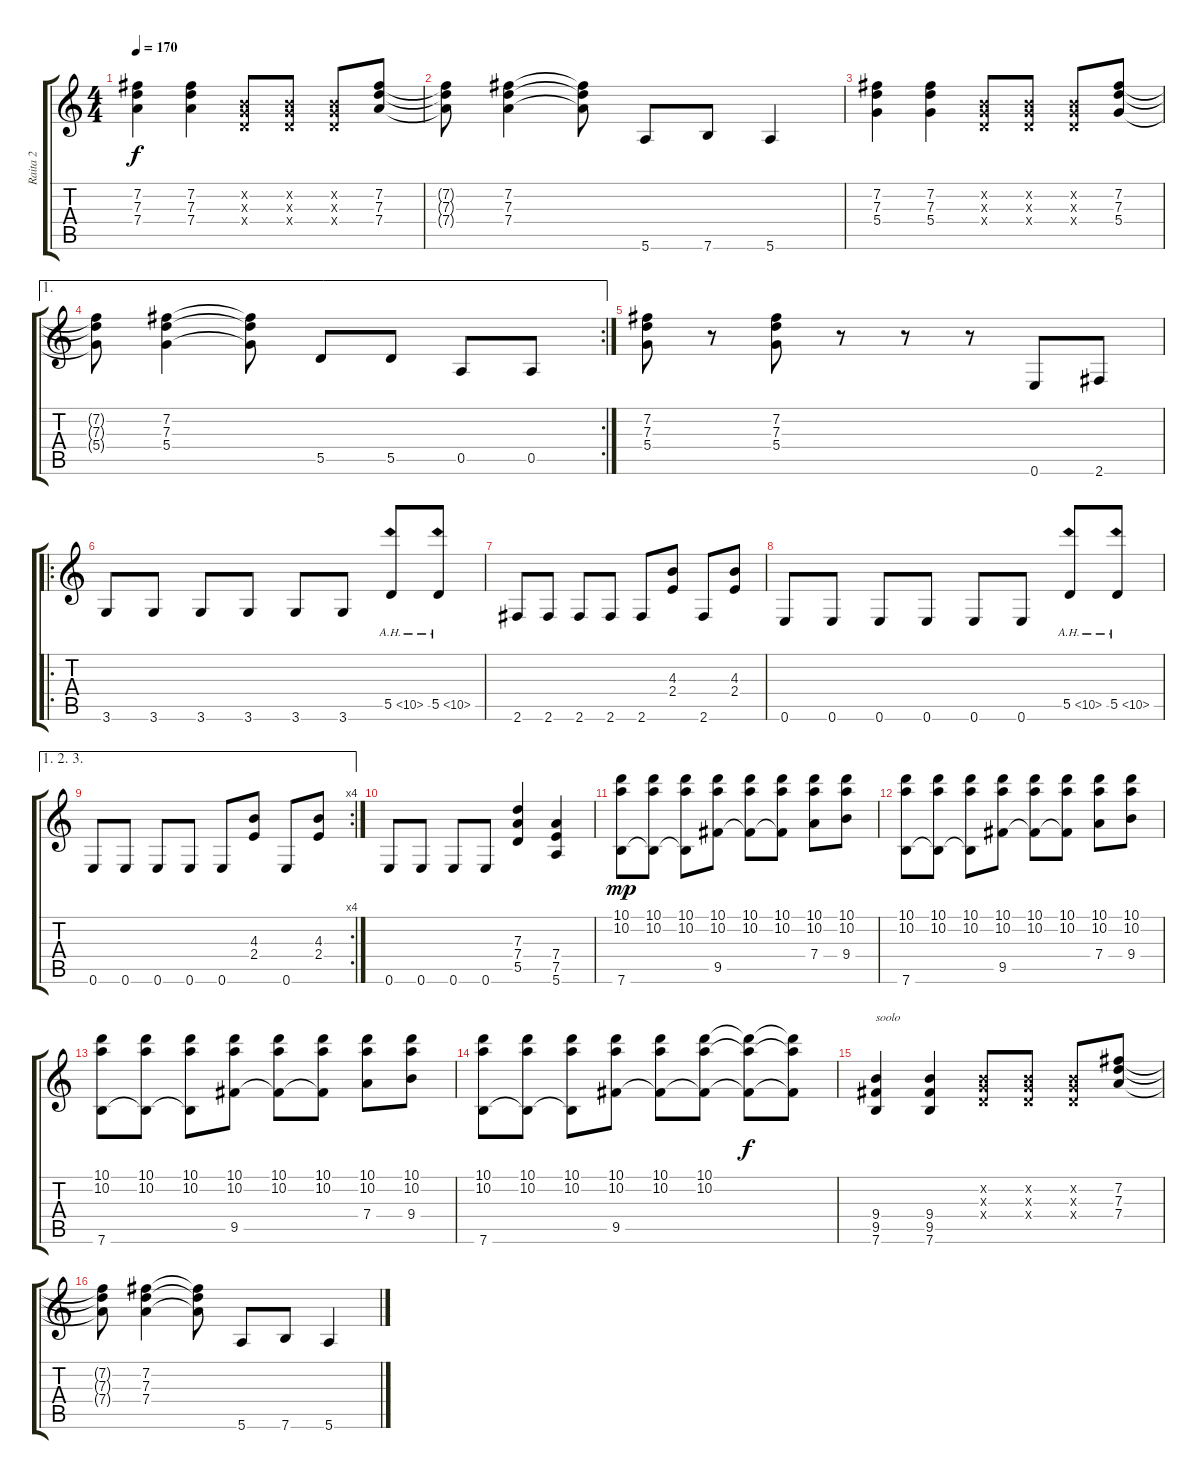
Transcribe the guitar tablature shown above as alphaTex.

\track ("Raita 2" "Raita 2") {instrument distortionguitar}
\staff {score tabs}
\tuning (E4 B3 G3 D3 A2 E2) {hide}
\ts (4 4)
\tempo 170
\clef g2
\ks c
(7.2 7.3 7.4).4{dy f} (7.2 7.3 7.4).4 (0.2{x} 0.3{x} 0.4{x}).8 (0.2{x} 0.3{x} 0.4{x}).8 (0.2{x} 0.3{x} 0.4{x}).8 (7.2 7.3 7.4).8 |
(7.2{t} 7.3{t} 7.4{t}).8 (7.2 7.3 7.4).4 (7.2{t} 7.3{t} 7.4{t}).8 5.6.8 7.6.8 5.6.4 |
(7.2 7.3 5.4).4 (7.2 7.3 5.4).4 (0.2{x} 0.3{x} 0.4{x}).8 (0.2{x} 0.3{x} 0.4{x}).8 (0.2{x} 0.3{x} 0.4{x}).8 (7.2 7.3 5.4).8 |
\ae 1
\rc 2
(7.2{t} 7.3{t} 5.4{t}).8 (7.2 7.3 5.4).4 (7.2{t} 7.3{t} 5.4{t}).8 5.5.8 5.5.8 0.5.8 0.5.8 |
(7.2 7.3 5.4).8 r.8 (7.2 7.3 5.4).8 r.8 r.8 r.8 0.6.8 2.6.8 |
\ro
3.6.8 3.6.8 3.6.8 3.6.8 3.6.8 3.6.8 5.5{ah 5}.8 5.5{ah 5}.8 |
2.6.8 2.6.8 2.6.8 2.6.8 2.6.8 (4.3 2.4).8 2.6.8 (4.3 2.4).8 |
0.6.8 0.6.8 0.6.8 0.6.8 0.6.8 0.6.8 5.5{ah 5}.8 5.5{ah 5}.8 |
\ae (1 2 3)
\rc 4
0.6.8 0.6.8 0.6.8 0.6.8 0.6.8 (4.3 2.4).8 0.6.8 (4.3 2.4).8 |
0.6.8 0.6.8 0.6.8 0.6.8 (7.3 7.4 5.5).4 (7.4 7.5 5.6).4 |
(10.1 10.2 7.6).8{dy mp} (10.1 10.2 7.6{t}).8 (10.1 10.2 7.6{t}).8 (10.1 10.2 9.5).8 (10.1 10.2 9.5{t}).8 (10.1 10.2 9.5{t}).8 (10.1 10.2 7.4).8 (10.1 10.2 9.4).8 |
(10.1 10.2 7.6).8 (10.1 10.2 7.6{t}).8 (10.1 10.2 7.6{t}).8 (10.1 10.2 9.5).8 (10.1 10.2 9.5{t}).8 (10.1 10.2 9.5{t}).8 (10.1 10.2 7.4).8 (10.1 10.2 9.4).8 |
(10.1 10.2 7.6).8 (10.1 10.2 7.6{t}).8 (10.1 10.2 7.6{t}).8 (10.1 10.2 9.5).8 (10.1 10.2 9.5{t}).8 (10.1 10.2 9.5{t}).8 (10.1 10.2 7.4).8 (10.1 10.2 9.4).8 |
(10.1 10.2 7.6).8 (10.1 10.2 7.6{t}).8 (10.1 10.2 7.6{t}).8 (10.1 10.2 9.5).8 (10.1 10.2 9.5{t}).8 (10.1 10.2 9.5{t}).8 (10.1{t} 10.2{t} 9.5{t}).8{dy f} (10.1{t} 10.2{t} 9.5{t}).8 |
(9.4 9.5 7.6).4{txt "soolo" volume 16} (9.4 9.5 7.6).4 (0.2{x} 0.3{x} 0.4{x}).8 (0.2{x} 0.3{x} 0.4{x}).8 (0.2{x} 0.3{x} 0.4{x}).8 (7.2 7.3 7.4).8 |
(7.2{t} 7.3{t} 7.4{t}).8 (7.2 7.3 7.4).4 (7.2{t} 7.3{t} 7.4{t}).8 5.6.8 7.6.8 5.6.4
